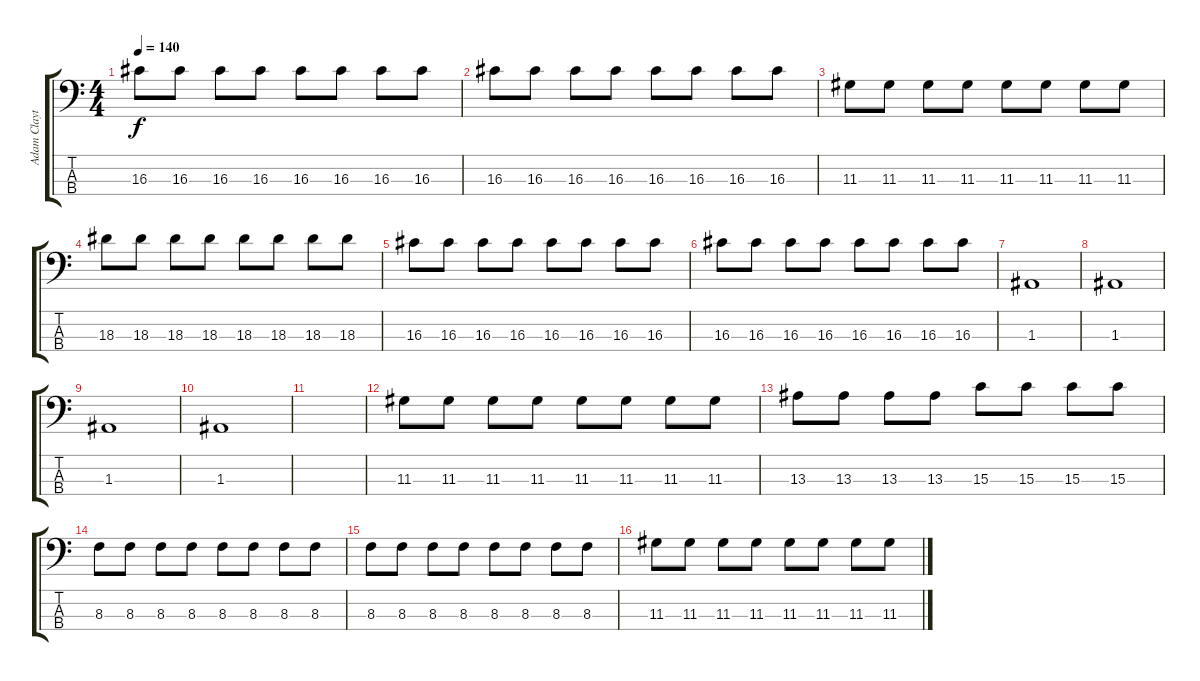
\track ("Adam Clayton" "Adam Clayt") {instrument electricbassfinger}
\staff {score tabs}
\tuning (G2 D2 A1 E1) {hide}
\ts (4 4)
\tempo 140
\clef f4
\ks c
16.3.8{dy f} 16.3.8 16.3.8 16.3.8 16.3.8 16.3.8 16.3.8 16.3.8 |
16.3.8 16.3.8 16.3.8 16.3.8 16.3.8 16.3.8 16.3.8 16.3.8 |
11.3.8 11.3.8 11.3.8 11.3.8 11.3.8 11.3.8 11.3.8 11.3.8 |
18.3.8 18.3.8 18.3.8 18.3.8 18.3.8 18.3.8 18.3.8 18.3.8 |
16.3.8 16.3.8 16.3.8 16.3.8 16.3.8 16.3.8 16.3.8 16.3.8 |
16.3.8 16.3.8 16.3.8 16.3.8 16.3.8 16.3.8 16.3.8 16.3.8 |
1.3.1 |
1.3.1 |
1.3.1 |
1.3.1 |
|
11.3.8 11.3.8 11.3.8 11.3.8 11.3.8 11.3.8 11.3.8 11.3.8 |
13.3.8 13.3.8 13.3.8 13.3.8 15.3.8 15.3.8 15.3.8 15.3.8 |
8.3.8 8.3.8 8.3.8 8.3.8 8.3.8 8.3.8 8.3.8 8.3.8 |
8.3.8 8.3.8 8.3.8 8.3.8 8.3.8 8.3.8 8.3.8 8.3.8 |
11.3.8 11.3.8 11.3.8 11.3.8 11.3.8 11.3.8 11.3.8 11.3.8
